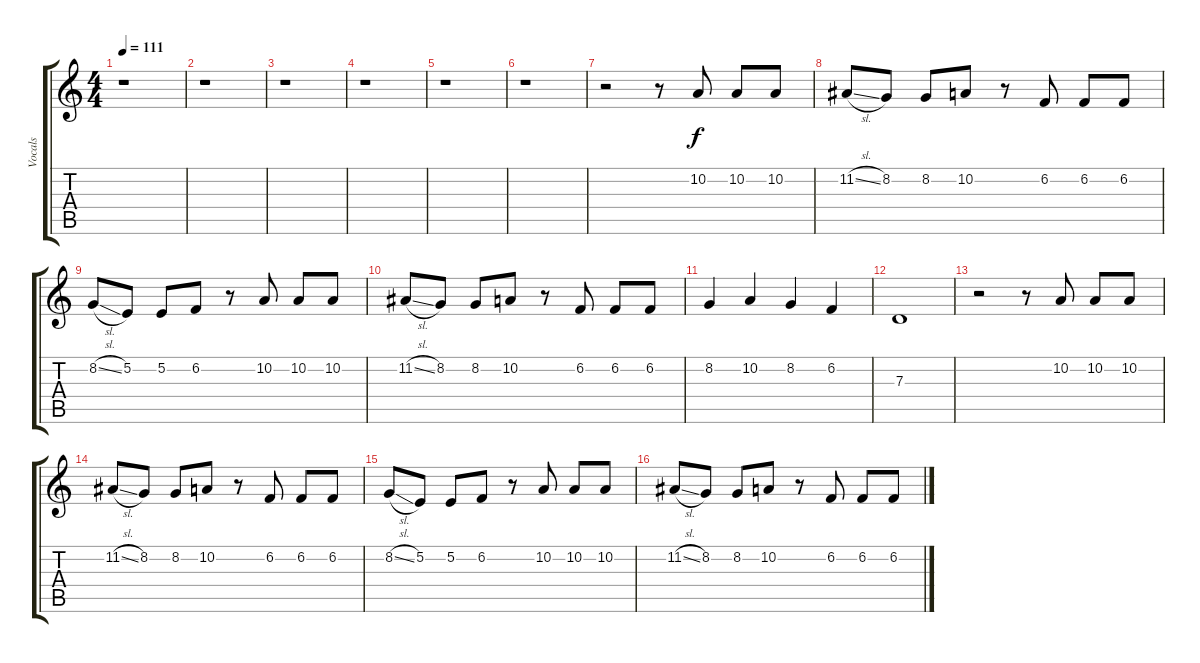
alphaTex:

\track ("Vocals" "Vocals") {instrument drawbarorgan}
\staff {score tabs}
\tuning (E4 B3 G3 D3 A2 E2) {hide}
\ts (4 4)
\tempo 111
\clef g2
\ks c
r.1{dy f} |
r.1 |
r.1 |
r.1 |
r.1 |
r.1 |
r.2 r.8 10.2.8 10.2.8 10.2.8 |
11.2{sl}.8 8.2.8 8.2.8 10.2.8 r.8 6.2.8 6.2.8 6.2.8 |
8.2{sl}.8 5.2.8 5.2.8 6.2.8 r.8 10.2.8 10.2.8 10.2.8 |
11.2{sl}.8 8.2.8 8.2.8 10.2.8 r.8 6.2.8 6.2.8 6.2.8 |
8.2.4 10.2.4 8.2.4 6.2.4 |
7.3.1 |
r.2 r.8 10.2.8 10.2.8 10.2.8 |
11.2{sl}.8 8.2.8 8.2.8 10.2.8 r.8 6.2.8 6.2.8 6.2.8 |
8.2{sl}.8 5.2.8 5.2.8 6.2.8 r.8 10.2.8 10.2.8 10.2.8 |
11.2{sl}.8 8.2.8 8.2.8 10.2.8 r.8 6.2.8 6.2.8 6.2.8
